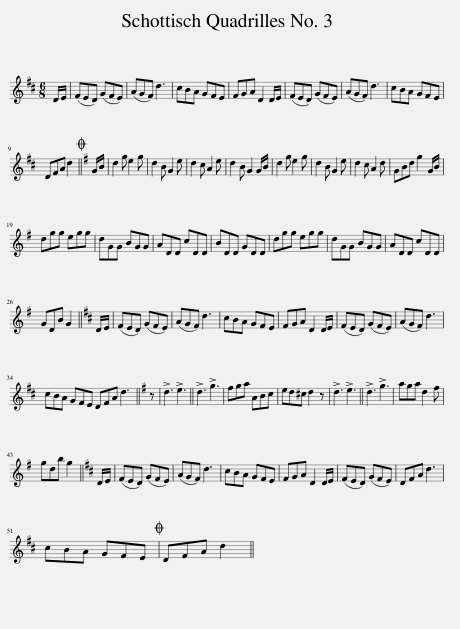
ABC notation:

X:1
L:1/8
M:6/8
I:linebreak $
K:D
V:1 treble
V:1
 D/E/ | (FED) (GFE) | (AGF) d3 | cBA GFE | FGA D2 D/E/ | %5
 (FED) (GFE) | (AGF) d3 | cBA GFE |$ DFA d2 ||[K:G]O G/B/ | %10
 d2 g e2 g | d2 B G2 e | d2 c A2 e | d2 B G2 G/B/ | d2 g e2 g | %15
 d2 B G2 e | d2 c A2 d | GBd g2 G/B/ |$ dgg egg | dGG BGG | %20
 ADD cDD | BDD GDD | dgg egg | dGG BGG | ADD cDD |$ %25
 GDB G2 ||[K:D] D/E/ | (FED) (GFE) | (AGF) d3 | cBA GFE | %30
 FGA D2 D/E/ | (FED) (GFE) | (AGF) d3 |$ cBA GFE DFA d3 ||[K:G] z | %35
 !>!d3 !>!e3 || !>!d3 !>!g3 | fga ABc | ed^c d2 z | !>!d3 !>!e3 || %40
 !>!d3 !>!g3 | aga d2 f |$ gdb g2 ||[K:D] D/E/ | (FED) (GFE) | %45
 (AGF) d3 | cBA GFE | FGA D2 D/E/ | (FED) (GFE) | DFA d3 |$ %50
 cBA GFE |O DFA d2 || %52
